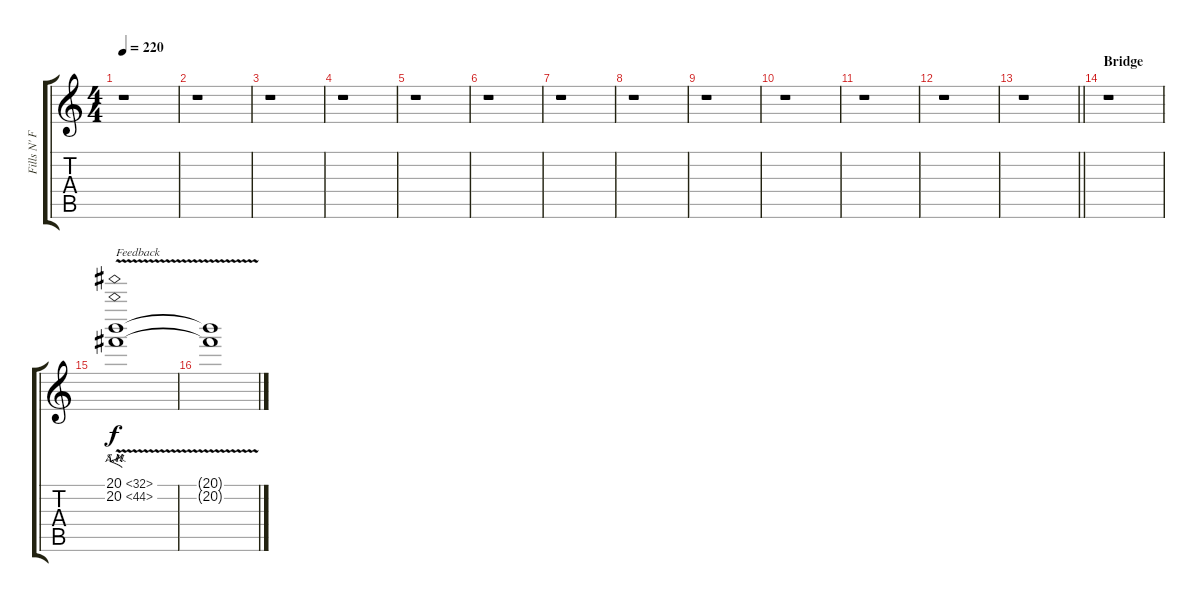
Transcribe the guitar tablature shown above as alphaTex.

\track ("Fills N' Feedback" "Fills N' F") {instrument distortionguitar}
\staff {score tabs}
\tuning (Eb4 Bb3 Gb3 Db3 Ab2 Eb2) {hide}
\ts (4 4)
\tempo 220
\clef g2
\ks c
r.1{dy f} |
r.1 |
r.1 |
r.1 |
r.1 |
r.1 |
r.1 |
r.1 |
r.1 |
r.1 |
r.1 |
r.1 |
\barLineRight lightlight
r.1 |
\section ("" "Bridge")
r.1 |
(20.1{sh 12 v} 20.2{ah 24 v}).1{f txt "Feedback"} |
(20.1{t} 20.2{t}).1
